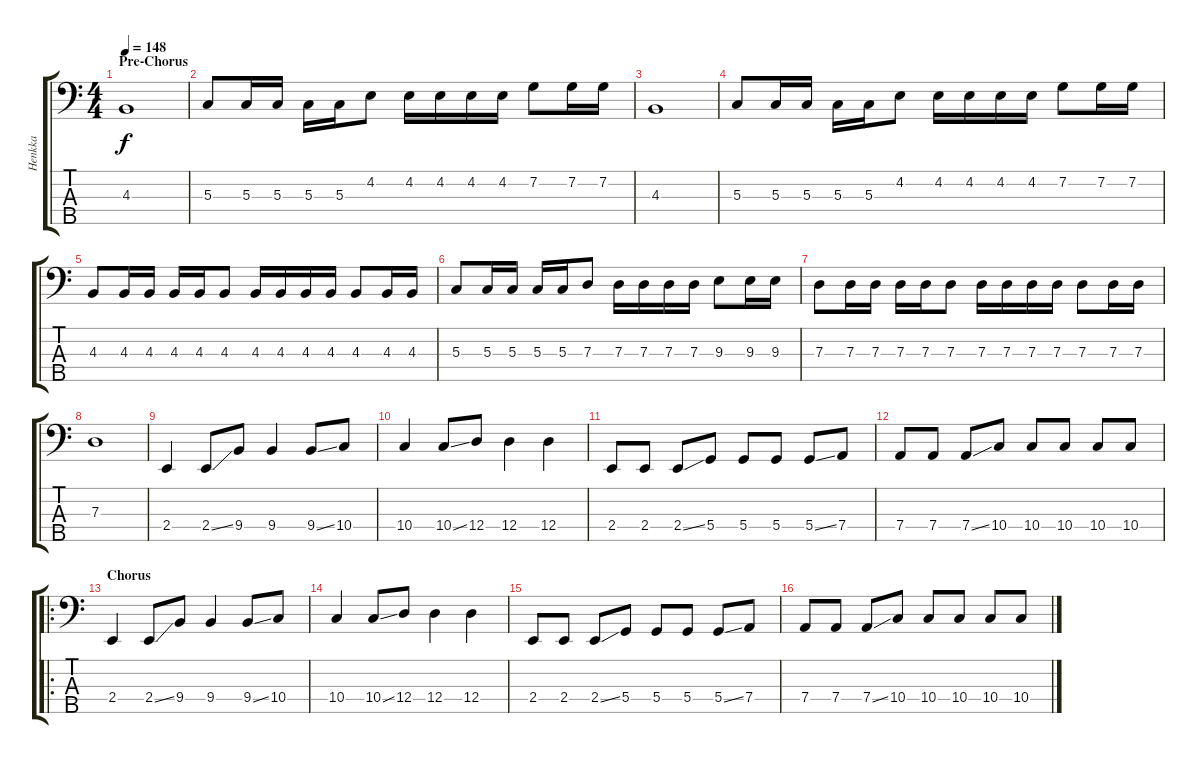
\track ("Henkka" "Henkka") {instrument electricbasspick}
\staff {score tabs}
\tuning (F2 C2 G1 D1 A0) {hide}
\ts (4 4)
\section ("" "Pre-Chorus")
\tempo 148
\clef f4
\ks c
4.3.1{dy f} |
5.3.8 5.3.16 5.3.16 5.3.16 5.3.16 4.2.8 4.2.16 4.2.16 4.2.16 4.2.16 7.2.8 7.2.16 7.2.16 |
4.3.1 |
5.3.8 5.3.16 5.3.16 5.3.16 5.3.16 4.2.8 4.2.16 4.2.16 4.2.16 4.2.16 7.2.8 7.2.16 7.2.16 |
4.3.8 4.3.16 4.3.16 4.3.16 4.3.16 4.3.8 4.3.16 4.3.16 4.3.16 4.3.16 4.3.8 4.3.16 4.3.16 |
5.3.8 5.3.16 5.3.16 5.3.16 5.3.16 7.3.8 7.3.16 7.3.16 7.3.16 7.3.16 9.3.8 9.3.16 9.3.16 |
7.3.8 7.3.16 7.3.16 7.3.16 7.3.16 7.3.8 7.3.16 7.3.16 7.3.16 7.3.16 7.3.8 7.3.16 7.3.16 |
7.3.1 |
2.4.4 2.4{ss}.8 9.4.8 9.4.4 9.4{ss}.8 10.4.8 |
10.4.4 10.4{ss}.8 12.4.8 12.4.4 12.4.4 |
2.4.8 2.4.8 2.4{ss}.8 5.4.8 5.4.8 5.4.8 5.4{ss}.8 7.4.8 |
7.4.8 7.4.8 7.4{ss}.8 10.4.8 10.4.8 10.4.8 10.4.8 10.4.8 |
\ro
\section ("" "Chorus")
2.4.4 2.4{ss}.8 9.4.8 9.4.4 9.4{ss}.8 10.4.8 |
10.4.4 10.4{ss}.8 12.4.8 12.4.4 12.4.4 |
2.4.8 2.4.8 2.4{ss}.8 5.4.8 5.4.8 5.4.8 5.4{ss}.8 7.4.8 |
7.4.8 7.4.8 7.4{ss}.8 10.4.8 10.4.8 10.4.8 10.4.8 10.4.8
